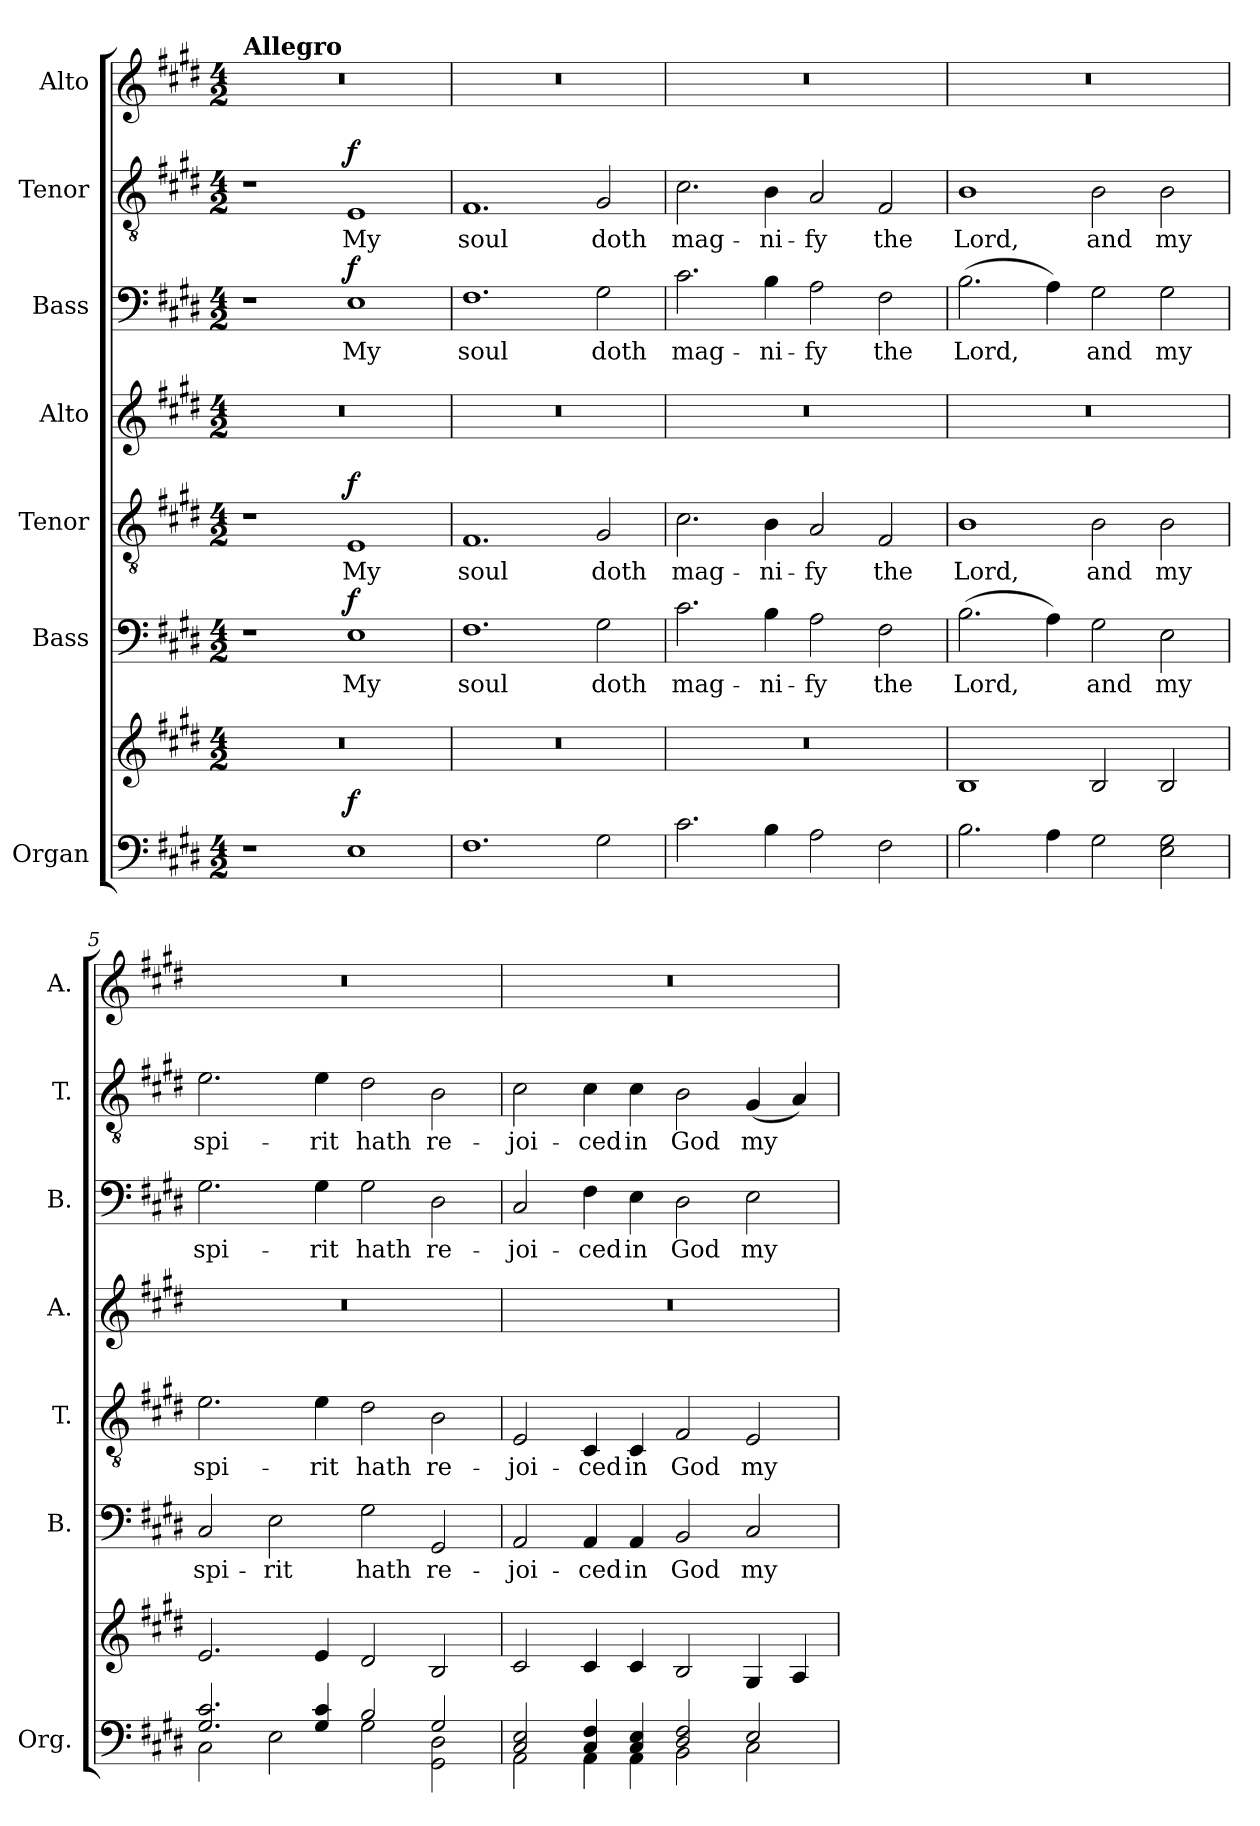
**kern	**kern	**dynam	**kern	**text	**dynam	**kern	**text	**dynam	**kern	**kern	**text	**dynam	**kern	**text	**dynam	**kern
*part7	*part7	*part7	*part6	*part6	*part6	*part5	*part5	*part5	*part4	*part3	*part3	*part3	*part2	*part2	*part2	*part1
*staff8	*staff7	*staff7/8	*staff6	*staff6	*staff6	*staff5	*staff5	*staff5	*staff4	*staff3	*staff3	*staff3	*staff2	*staff2	*staff2	*staff1
*I"Organ	*	*	*I"Bass	*	*	*I"Tenor	*	*	*I"Alto	*I"Bass	*	*	*I"Tenor	*	*	*I"Alto
*I'Org.	*	*	*I'B.	*	*	*I'T.	*	*	*I'A.	*I'B.	*	*	*I'T.	*	*	*I'A.
!!LO:PB:g=z
*clefF4	*clefG2	*	*clefF4	*	*	*clefGv2	*	*	*clefG2	*clefF4	*	*	*clefGv2	*	*	*clefG2
*	*	*	*	*	*	*ITrd7c12	*	*	*	*	*	*	*ITrd7c12	*	*	*
*k[f#c#g#d#]	*k[f#c#g#d#]	*	*k[f#c#g#d#]	*	*	*k[f#c#g#d#]	*	*	*k[f#c#g#d#]	*k[f#c#g#d#]	*	*	*k[f#c#g#d#]	*	*	*k[f#c#g#d#]
*E:	*E:	*	*E:	*	*	*E:	*	*	*E:	*E:	*	*	*E:	*	*	*E:
*M4/2	*M4/2	*	*M4/2	*	*	*M4/2	*	*	*M4/2	*M4/2	*	*	*M4/2	*	*	*M4/2
*MM120	*MM120	*	*MM120	*	*	*MM120	*	*	*MM120	*MM120	*	*	*MM120	*	*	*MM120
=1	=1	=1	=1	=1	=1	=1	=1	=1	=1	=1	=1	=1	=1	=1	=1	=1
!	!	!	!	!	!	!	!	!	!	!	!	!	!	!	!	!LO:TX:a:B:t=Allegro
!	!LO:N:vis=1	!	!	!	!	!	!	!	!LO:N:vis=1	!	!	!	!	!	!	!LO:N:vis=1
1r	0r	.	1r	.	.	1r	.	.	0r	1r	.	.	1r	.	.	0r
!	!	!	!	!LO:LY:b:color=#000000	!	!	!	!	!	!	!	!	!	!	!	!
!	!	!	!	!	!	!	!LO:LY:b:color=#000000	!	!	!	!	!	!	!	!	!
!	!	!	!	!	!	!	!	!	!	!	!LO:LY:b:color=#000000	!	!	!	!	!
!	!	!	!	!	!	!	!	!	!	!	!	!	!	!LO:LY:b:color=#000000	!	!
1Ei	.	f	1Ei	My	f	1EEi	My	f	.	1Ei	My	f	1EEi	My	f	.
=2	=2	=2	=2	=2	=2	=2	=2	=2	=2	=2	=2	=2	=2	=2	=2	=2
!	!LO:N:vis=1	!	!	!	!	!	!	!	!	!	!	!	!	!	!	!
!	!	!	!	!LO:LY:b:color=#000000	!	!	!	!	!	!	!	!	!	!	!	!
!	!	!	!	!	!	!	!LO:LY:b:color=#000000	!	!LO:N:vis=1	!	!	!	!	!	!	!
!	!	!	!	!	!	!	!	!	!	!	!LO:LY:b:color=#000000	!	!	!	!	!
!	!	!	!	!	!	!	!	!	!	!	!	!	!	!LO:LY:b:color=#000000	!	!LO:N:vis=1
1.F#i	0r	.	1.F#i	soul	.	1.FF#i	soul	.	0r	1.F#i	soul	.	1.FF#i	soul	.	0r
!	!	!	!	!LO:LY:b:color=#000000	!	!	!	!	!	!	!	!	!	!	!	!
!	!	!	!	!	!	!	!LO:LY:b:color=#000000	!	!	!	!	!	!	!	!	!
!	!	!	!	!	!	!	!	!	!	!	!LO:LY:b:color=#000000	!	!	!	!	!
!	!	!	!	!	!	!	!	!	!	!	!	!	!	!LO:LY:b:color=#000000	!	!
2G#i\	.	.	2G#i\	doth	.	2GG#i/	doth	.	.	2G#i\	doth	.	2GG#i/	doth	.	.
=3	=3	=3	=3	=3	=3	=3	=3	=3	=3	=3	=3	=3	=3	=3	=3	=3
!	!LO:N:vis=1	!	!	!	!	!	!	!	!	!	!	!	!	!	!	!
!	!	!	!	!LO:LY:b:color=#000000	!	!	!	!	!	!	!	!	!	!	!	!
!	!	!	!	!	!	!	!LO:LY:b:color=#000000	!	!LO:N:vis=1	!	!	!	!	!	!	!
!	!	!	!	!	!	!	!	!	!	!	!LO:LY:b:color=#000000	!	!	!	!	!
!	!	!	!	!	!	!	!	!	!	!	!	!	!	!LO:LY:b:color=#000000	!	!LO:N:vis=1
2.c#i\	0r	.	2.c#i\	mag-	.	2.C#i\	mag-	.	0r	2.c#i\	mag-	.	2.C#i\	mag-	.	0r
!	!	!	!	!LO:LY:b:color=#000000	!	!	!	!	!	!	!	!	!	!	!	!
!	!	!	!	!	!	!	!LO:LY:b:color=#000000	!	!	!	!	!	!	!	!	!
!	!	!	!	!	!	!	!	!	!	!	!LO:LY:b:color=#000000	!	!	!	!	!
!	!	!	!	!	!	!	!	!	!	!	!	!	!	!LO:LY:b:color=#000000	!	!
4Bi\	.	.	4Bi\	-ni-	.	4BBi\	-ni-	.	.	4Bi\	-ni-	.	4BBi\	-ni-	.	.
!	!	!	!	!LO:LY:b:color=#000000	!	!	!	!	!	!	!	!	!	!	!	!
!	!	!	!	!	!	!	!LO:LY:b:color=#000000	!	!	!	!	!	!	!	!	!
!	!	!	!	!	!	!	!	!	!	!	!LO:LY:b:color=#000000	!	!	!	!	!
!	!	!	!	!	!	!	!	!	!	!	!	!	!	!LO:LY:b:color=#000000	!	!
2Ai\	.	.	2Ai\	-fy	.	2AAi/	-fy	.	.	2Ai\	-fy	.	2AAi/	-fy	.	.
!	!	!	!	!LO:LY:b:color=#000000	!	!	!	!	!	!	!	!	!	!	!	!
!	!	!	!	!	!	!	!LO:LY:b:color=#000000	!	!	!	!	!	!	!	!	!
!	!	!	!	!	!	!	!	!	!	!	!LO:LY:b:color=#000000	!	!	!	!	!
!	!	!	!	!	!	!	!	!	!	!	!	!	!	!LO:LY:b:color=#000000	!	!
2F#i\	.	.	2F#i\	the	.	2FF#i/	the	.	.	2F#i\	the	.	2FF#i/	the	.	.
=4	=4	=4	=4	=4	=4	=4	=4	=4	=4	=4	=4	=4	=4	=4	=4	=4
!	!	!	!	!LO:LY:b:color=#000000	!	!	!	!	!	!	!	!	!	!	!	!
!	!	!	!	!	!	!	!LO:LY:b:color=#000000	!	!LO:N:vis=1	!	!	!	!	!	!	!
!	!	!	!	!	!	!	!	!	!	!	!LO:LY:b:color=#000000	!	!	!	!	!
!	!	!	!	!	!	!	!	!	!	!	!	!	!	!LO:LY:b:color=#000000	!	!LO:N:vis=1
2.Bi\	1Bi	.	(2.Bi\	Lord,	.	1BBi	Lord,	.	0r	(2.Bi\	Lord,	.	1BBi	Lord,	.	0r
4Ai\	.	.	4Ai\)	.	.	.	.	.	.	4Ai\)	.	.	.	.	.	.
!	!	!	!	!LO:LY:b:color=#000000	!	!	!	!	!	!	!	!	!	!	!	!
!	!	!	!	!	!	!	!LO:LY:b:color=#000000	!	!	!	!	!	!	!	!	!
!	!	!	!	!	!	!	!	!	!	!	!LO:LY:b:color=#000000	!	!	!	!	!
!	!	!	!	!	!	!	!	!	!	!	!	!	!	!LO:LY:b:color=#000000	!	!
2G#i\	2Bi/	.	2G#i\	and	.	2BBi\	and	.	.	2G#i\	and	.	2BBi\	and	.	.
!	!	!	!	!LO:LY:b:color=#000000	!	!	!	!	!	!	!	!	!	!	!	!
!	!	!	!	!	!	!	!LO:LY:b:color=#000000	!	!	!	!	!	!	!	!	!
!	!	!	!	!	!	!	!	!	!	!	!LO:LY:b:color=#000000	!	!	!	!	!
!	!	!	!	!	!	!	!	!	!	!	!	!	!	!LO:LY:b:color=#000000	!	!
2Ei\ 2G#i	2Bi/	.	2Ei\	my	.	2BBi\	my	.	.	2G#i\	my	.	2BBi\	my	.	.
=5	=5	=5	=5	=5	=5	=5	=5	=5	=5	=5	=5	=5	=5	=5	=5	=5
*^	*	*	*	*	*	*	*	*	*	*	*	*	*	*	*	*
!	!	!	!	!	!LO:LY:b:color=#000000	!	!	!	!	!	!	!	!	!	!	!	!
!	!	!	!	!	!	!	!	!LO:LY:b:color=#000000	!	!LO:N:vis=1	!	!	!	!	!	!	!
!	!	!	!	!	!	!	!	!	!	!	!	!LO:LY:b:color=#000000	!	!	!	!	!
!	!	!	!	!	!	!	!	!	!	!	!	!	!	!	!LO:LY:b:color=#000000	!	!LO:N:vis=1
2.G#i/ 2.c#i	2C#i\	2.ei/	.	2C#i/	spi-	.	2.Ei\	spi-	.	0r	2.G#i\	spi-	.	2.Ei\	spi-	.	0r
!	!	!	!	!	!LO:LY:b:color=#000000	!	!	!	!	!	!	!	!	!	!	!	!
.	2Ei\	.	.	2Ei\	-rit	.	.	.	.	.	.	.	.	.	.	.	.
!	!	!	!	!	!	!	!	!LO:LY:b:color=#000000	!	!	!	!	!	!	!	!	!
!	!	!	!	!	!	!	!	!	!	!	!	!LO:LY:b:color=#000000	!	!	!	!	!
!	!	!	!	!	!	!	!	!	!	!	!	!	!	!	!LO:LY:b:color=#000000	!	!
4G#i/ 4c#i	.	4ei/	.	.	.	.	4Ei\	-rit	.	.	4G#i\	-rit	.	4Ei\	-rit	.	.
!	!	!	!	!	!LO:LY:b:color=#000000	!	!	!	!	!	!	!	!	!	!	!	!
!	!	!	!	!	!	!	!	!LO:LY:b:color=#000000	!	!	!	!	!	!	!	!	!
!	!	!	!	!	!	!	!	!	!	!	!	!LO:LY:b:color=#000000	!	!	!	!	!
!	!	!	!	!	!	!	!	!	!	!	!	!	!	!	!LO:LY:b:color=#000000	!	!
2Bi/	2G#i\	2d#i/	.	2G#i\	hath	.	2D#i\	hath	.	.	2G#i\	hath	.	2D#i\	hath	.	.
!	!	!	!	!	!LO:LY:b:color=#000000	!	!	!	!	!	!	!	!	!	!	!	!
!	!	!	!	!	!	!	!	!LO:LY:b:color=#000000	!	!	!	!	!	!	!	!	!
!	!	!	!	!	!	!	!	!	!	!	!	!LO:LY:b:color=#000000	!	!	!	!	!
!	!	!	!	!	!	!	!	!	!	!	!	!	!	!	!LO:LY:b:color=#000000	!	!
2G#i/	2GG#i\ 2D#i	2Bi/	.	2GG#i/	re-	.	2BBi\	re-	.	.	2D#i\	re-	.	2BBi\	re-	.	.
!!LO:LB:g=z
=6	=6	=6	=6	=6	=6	=6	=6	=6	=6	=6	=6	=6	=6	=6	=6	=6	=6
!	!	!	!	!	!LO:LY:b:color=#000000	!	!	!	!	!	!	!	!	!	!	!	!
!	!	!	!	!	!	!	!	!LO:LY:b:color=#000000	!	!LO:N:vis=1	!	!	!	!	!	!	!
!	!	!	!	!	!	!	!	!	!	!	!	!LO:LY:b:color=#000000	!	!	!	!	!
!	!	!	!	!	!	!	!	!	!	!	!	!	!	!	!LO:LY:b:color=#000000	!	!LO:N:vis=1
2C#i/ 2Ei	2AAi\	2c#i/	.	2AAi/	-joi-	.	2EEi/	-joi-	.	0r	2C#i/	-joi-	.	2C#i\	-joi-	.	0r
!	!	!	!	!	!LO:LY:b:color=#000000	!	!	!	!	!	!	!	!	!	!	!	!
!	!	!	!	!	!	!	!	!LO:LY:b:color=#000000	!	!	!	!	!	!	!	!	!
!	!	!	!	!	!	!	!	!	!	!	!	!LO:LY:b:color=#000000	!	!	!	!	!
!	!	!	!	!	!	!	!	!	!	!	!	!	!	!	!LO:LY:b:color=#000000	!	!
4C#i/ 4F#i	4AAi\	4c#i/	.	4AAi/	-ced	.	4CC#i/	-ced	.	.	4F#i\	-ced	.	4C#i\	-ced	.	.
!	!	!	!	!	!LO:LY:b:color=#000000	!	!	!	!	!	!	!	!	!	!	!	!
!	!	!	!	!	!	!	!	!LO:LY:b:color=#000000	!	!	!	!	!	!	!	!	!
!	!	!	!	!	!	!	!	!	!	!	!	!LO:LY:b:color=#000000	!	!	!	!	!
!	!	!	!	!	!	!	!	!	!	!	!	!	!	!	!LO:LY:b:color=#000000	!	!
4C#i/ 4Ei	4AAi\	4c#i/	.	4AAi/	in	.	4CC#i/	in	.	.	4Ei\	in	.	4C#i\	in	.	.
!	!	!	!	!	!LO:LY:b:color=#000000	!	!	!	!	!	!	!	!	!	!	!	!
!	!	!	!	!	!	!	!	!LO:LY:b:color=#000000	!	!	!	!	!	!	!	!	!
!	!	!	!	!	!	!	!	!	!	!	!	!LO:LY:b:color=#000000	!	!	!	!	!
!	!	!	!	!	!	!	!	!	!	!	!	!	!	!	!LO:LY:b:color=#000000	!	!
2D#i/ 2F#i	2BBi\	2Bi/	.	2BBi/	God	.	2FF#i/	God	.	.	2D#i\	God	.	2BBi\	God	.	.
!	!	!	!	!	!LO:LY:b:color=#000000	!	!	!	!	!	!	!	!	!	!	!	!
!	!	!	!	!	!	!	!	!LO:LY:b:color=#000000	!	!	!	!	!	!	!	!	!
!	!	!	!	!	!	!	!	!	!	!	!	!LO:LY:b:color=#000000	!	!	!	!	!
!	!	!	!	!	!	!	!	!	!	!	!	!	!	!	!LO:LY:b:color=#000000	!	!
2Ei/	2C#i\	4G#i/	.	2C#i/	my	.	2EEi/	my	.	.	2Ei\	my	.	(4GG#i/	my	.	.
.	.	4Ai/	.	.	.	.	.	.	.	.	.	.	.	4AAi/)	.	.	.
*v	*v	*	*	*	*	*	*	*	*	*	*	*	*	*	*	*	*
=	=	=	=	=	=	=	=	=	=	=	=	=	=	=	=	=
*-	*-	*-	*-	*-	*-	*-	*-	*-	*-	*-	*-	*-	*-	*-	*-	*-
